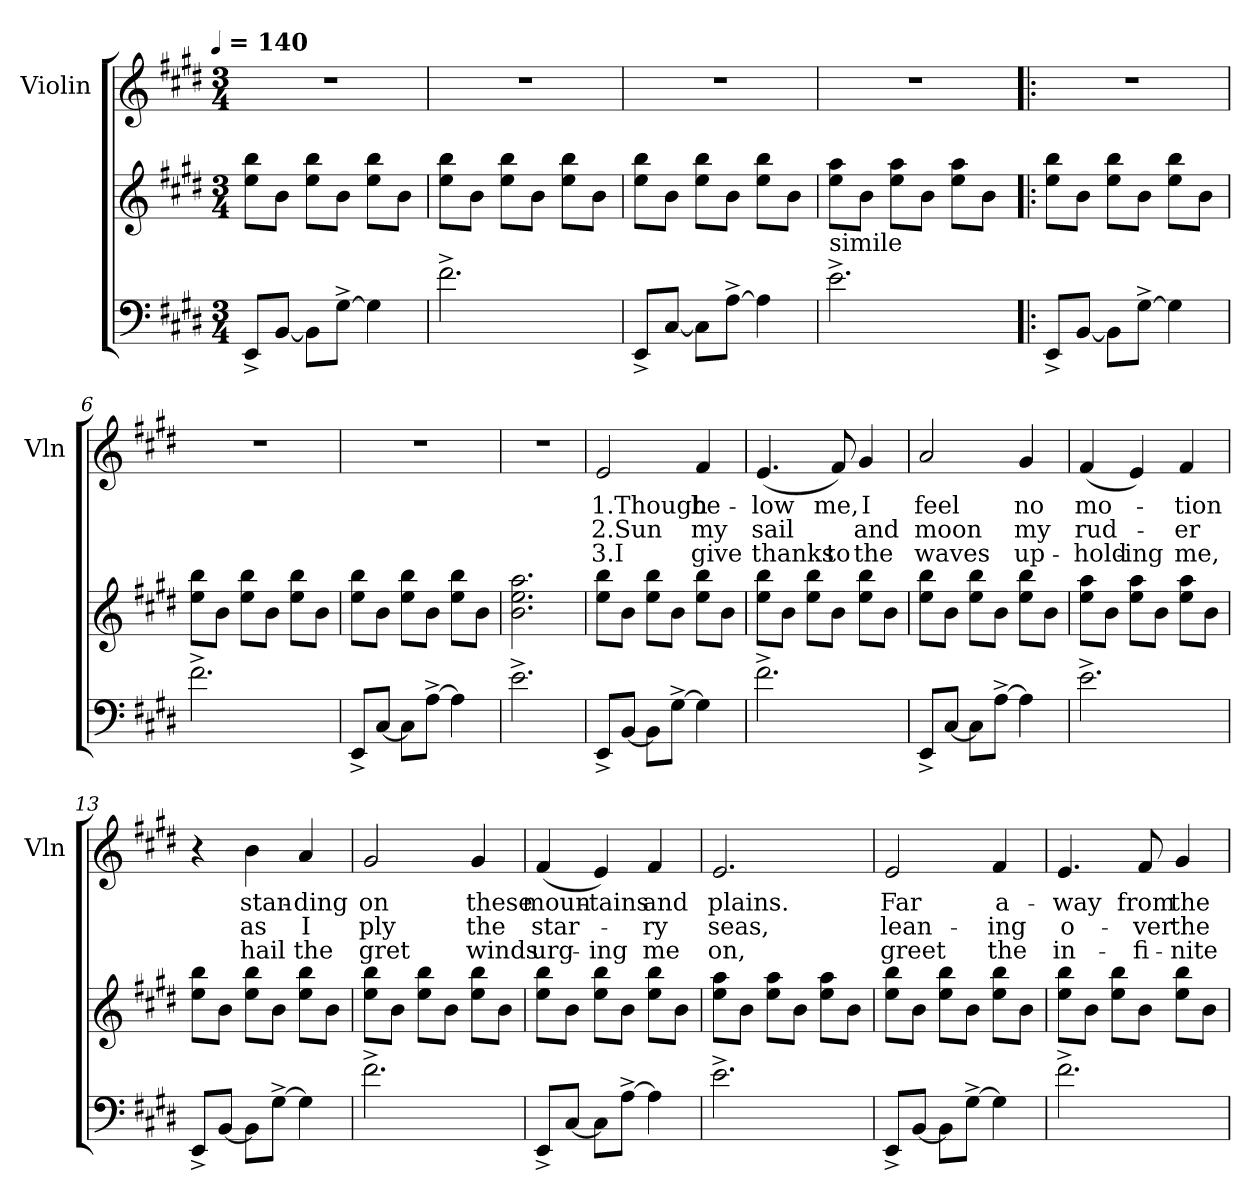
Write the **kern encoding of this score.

**kern	**kern	**kern	**text	**text	**text
*part2	*part2	*part1	*part1	*part1	*part1
*staff3	*staff2	*staff1	*staff1	*staff1	*staff1
*	*	*I"Violin	*	*	*
*	*	*I'Vln	*	*	*
*clefF4	*clefG2	*clefG2	*	*	*
*k[f#c#g#d#]	*k[f#c#g#d#]	*k[f#c#g#d#]	*	*	*
!!LO:TX:omd:t=[quarter] = 140
*M3/4	*M3/4	*M3/4	*	*	*
*MM140	*MM140	*MM140	*	*	*
=1	=1	=1	=1	=1	=1
8EE^L	8ee 8bbL	2.r	.	.	.
[8BBJ	8bJ	.	.	.	.
8BBL]	8ee 8bbL	.	.	.	.
[8G#^J	8bJ	.	.	.	.
4G#\]	8ee 8bbL	.	.	.	.
.	8bJ	.	.	.	.
=2	=2	=2	=2	=2	=2
2.f#^\	8ee 8bbL	2.r	.	.	.
.	8bJ	.	.	.	.
.	8ee 8bbL	.	.	.	.
.	8bJ	.	.	.	.
.	8ee 8bbL	.	.	.	.
.	8bJ	.	.	.	.
=3	=3	=3	=3	=3	=3
8EE^L	8ee 8bbL	2.r	.	.	.
[8C#J	8bJ	.	.	.	.
8C#L]	8ee 8bbL	.	.	.	.
[8A^J	8bJ	.	.	.	.
4A\]	8ee 8bbL	.	.	.	.
.	8bJ	.	.	.	.
=4	=4	=4	=4	=4	=4
!LO:TX:t=simile	!	!	!	!	!
2.e^\	8ee 8aaL	2.r	.	.	.
.	8bJ	.	.	.	.
.	8ee 8aaL	.	.	.	.
.	8bJ	.	.	.	.
.	8ee 8aaL	.	.	.	.
.	8bJ	.	.	.	.
!!LO:LB:g=z
=5!|:	=5!|:	=5!|:	=5!|:	=5!|:	=5!|:
8EE^L	8ee 8bbL	2.r	.	.	.
[8BBJ	8bJ	.	.	.	.
8BBL]	8ee 8bbL	.	.	.	.
[8G#^J	8bJ	.	.	.	.
4G#\]	8ee 8bbL	.	.	.	.
.	8bJ	.	.	.	.
=6	=6	=6	=6	=6	=6
2.f#^\	8ee 8bbL	2.r	.	.	.
.	8bJ	.	.	.	.
.	8ee 8bbL	.	.	.	.
.	8bJ	.	.	.	.
.	8ee 8bbL	.	.	.	.
.	8bJ	.	.	.	.
=7	=7	=7	=7	=7	=7
8EE^L	8ee 8bbL	2.r	.	.	.
[8C#J	8bJ	.	.	.	.
8C#L]	8ee 8bbL	.	.	.	.
[8A^J	8bJ	.	.	.	.
4A\]	8ee 8bbL	.	.	.	.
.	8bJ	.	.	.	.
=8	=8	=8	=8	=8	=8
2.e^\	2.b\ 2.ee\ 2.aa\	2.r	.	.	.
!!LO:LB:g=z
=9	=9	=9	=9	=9	=9
8EE^L	8ee 8bbL	2e/	1.Though	2.Sun	3.I
[8BBJ	8bJ	.	.	.	.
8BBL]	8ee 8bbL	.	.	.	.
[8G#^J	8bJ	.	.	.	.
4G#\]	8ee 8bbL	4f#/	be-	my	give
.	8bJ	.	.	.	.
=10	=10	=10	=10	=10	=10
2.f#^\	8ee 8bbL	(<4.e/	-low	sail	thanks
.	8bJ	.	.	.	.
.	8ee 8bbL	.	.	.	.
.	8bJ	8f#/)	me,	.	to
.	8ee 8bbL	4g#/	I	and	the
.	8bJ	.	.	.	.
=11	=11	=11	=11	=11	=11
8EE^L	8ee 8bbL	2a/	feel	moon	waves
[8C#J	8bJ	.	.	.	.
8C#L]	8ee 8bbL	.	.	.	.
[8A^J	8bJ	.	.	.	.
4A\]	8ee 8bbL	4g#/	no	my	up-
.	8bJ	.	.	.	.
=12	=12	=12	=12	=12	=12
2.e^\	8ee 8aaL	(<4f#/	mo-	rud-	-hold-
.	8bJ	.	.	.	.
.	8ee 8aaL	4e/)	.	.	-ing
.	8bJ	.	.	.	.
.	8ee 8aaL	4f#/	-tion	-er	me,
.	8bJ	.	.	.	.
!!LO:PB:g=z
=13	=13	=13	=13	=13	=13
8EE^L	8ee 8bbL	4r	.	.	.
[8BBJ	8bJ	.	.	.	.
8BBL]	8ee 8bbL	4b\	stan-	as	hail
[8G#^J	8bJ	.	.	.	.
4G#\]	8ee 8bbL	4a/	-ding	I	the
.	8bJ	.	.	.	.
=14	=14	=14	=14	=14	=14
2.f#^\	8ee 8bbL	2g#/	on	ply	gret
.	8bJ	.	.	.	.
.	8ee 8bbL	.	.	.	.
.	8bJ	.	.	.	.
.	8ee 8bbL	4g#/	these	the	winds
.	8bJ	.	.	.	.
=15	=15	=15	=15	=15	=15
8EE^L	8ee 8bbL	(<4f#/	moun-	star-	urg-
[8C#J	8bJ	.	.	.	.
8C#L]	8ee 8bbL	4e/)	-tains	.	-ing
[8A^J	8bJ	.	.	.	.
4A\]	8ee 8bbL	4f#/	and	-ry	me
.	8bJ	.	.	.	.
=16	=16	=16	=16	=16	=16
2.e^\	8ee 8aaL	2.e/	plains.	seas,	on,
.	8bJ	.	.	.	.
.	8ee 8aaL	.	.	.	.
.	8bJ	.	.	.	.
.	8ee 8aaL	.	.	.	.
.	8bJ	.	.	.	.
!!LO:LB:g=z
=17	=17	=17	=17	=17	=17
8EE^L	8ee 8bbL	2e/	Far	lean-	greet
[8BBJ	8bJ	.	.	.	.
8BBL]	8ee 8bbL	.	.	.	.
[8G#^J	8bJ	.	.	.	.
4G#\]	8ee 8bbL	4f#/	a-	-ing	the
.	8bJ	.	.	.	.
=18	=18	=18	=18	=18	=18
2.f#^\	8ee 8bbL	4.e/	-way	o-	in-
.	8bJ	.	.	.	.
.	8ee 8bbL	.	.	.	.
.	8bJ	8f#/	from	-ver	-fi-
.	8ee 8bbL	4g#/	the	the	-nite
.	8bJ	.	.	.	.
=	=	=	=	=	=
*-	*-	*-	*-	*-	*-
